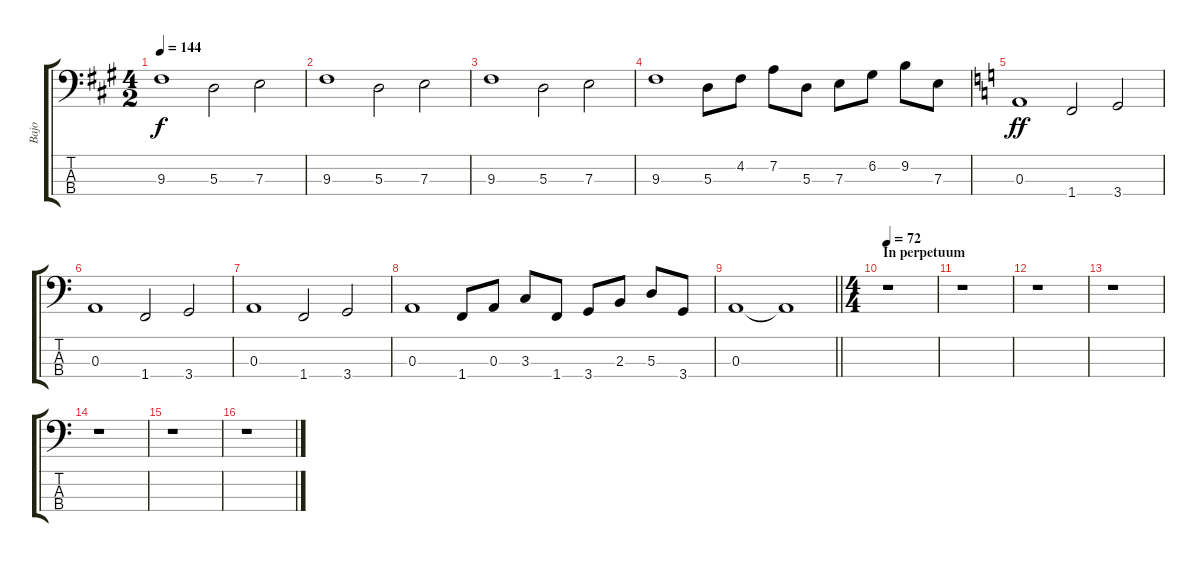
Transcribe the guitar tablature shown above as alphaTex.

\track ("Bajo" "Bajo") {instrument electricbassfinger}
\staff {score tabs}
\tuning (G2 D2 A1 E1) {hide}
\ts (4 2)
\tempo 144
\clef f4
\ks f#minor
9.3.1{dy f} 5.3.2 7.3.2 |
9.3.1 5.3.2 7.3.2 |
9.3.1 5.3.2 7.3.2 |
9.3.1 5.3.8 4.2.8 7.2.8 5.3.8 7.3.8 6.2.8 9.2.8 7.3.8 |
\ks aminor
0.3.1{dy ff} 1.4.2 3.4.2 |
0.3.1 1.4.2 3.4.2 |
0.3.1 1.4.2 3.4.2 |
0.3.1 1.4.8 0.3.8 3.3.8 1.4.8 3.4.8 2.3.8 5.3.8 3.4.8 |
\barLineRight lightlight
0.3.1 0.3{t}.1 |
\ts (4 4)
\section ("" "In perpetuum")
\tempo 72
r.1 |
r.1 |
r.1 |
r.1 |
r.1 |
r.1 |
r.1
